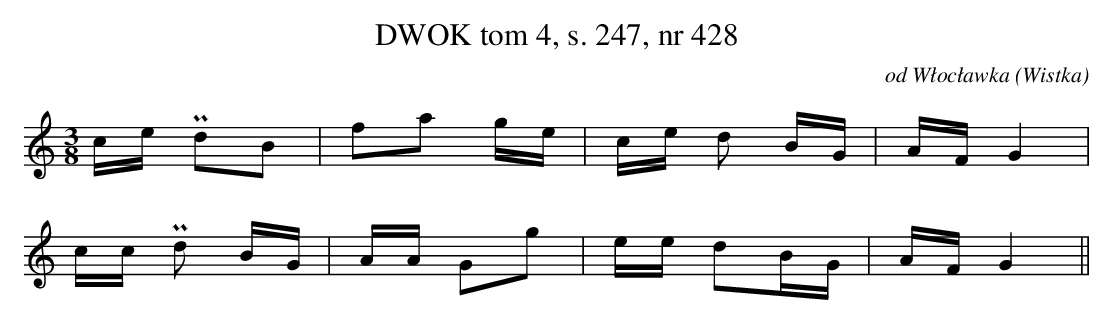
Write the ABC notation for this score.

X:1
T: DWOK tom 4, s. 247, nr 428
O: od Włocławka (Wistka)
L: 1/16
M: 3/8
K: C
ce Pd2B2 | f2a2 ge | ce d2 BG | AF G4 |
cc Pd2 BG | AA G2g2 | ee d2BG | AFG4 ||
